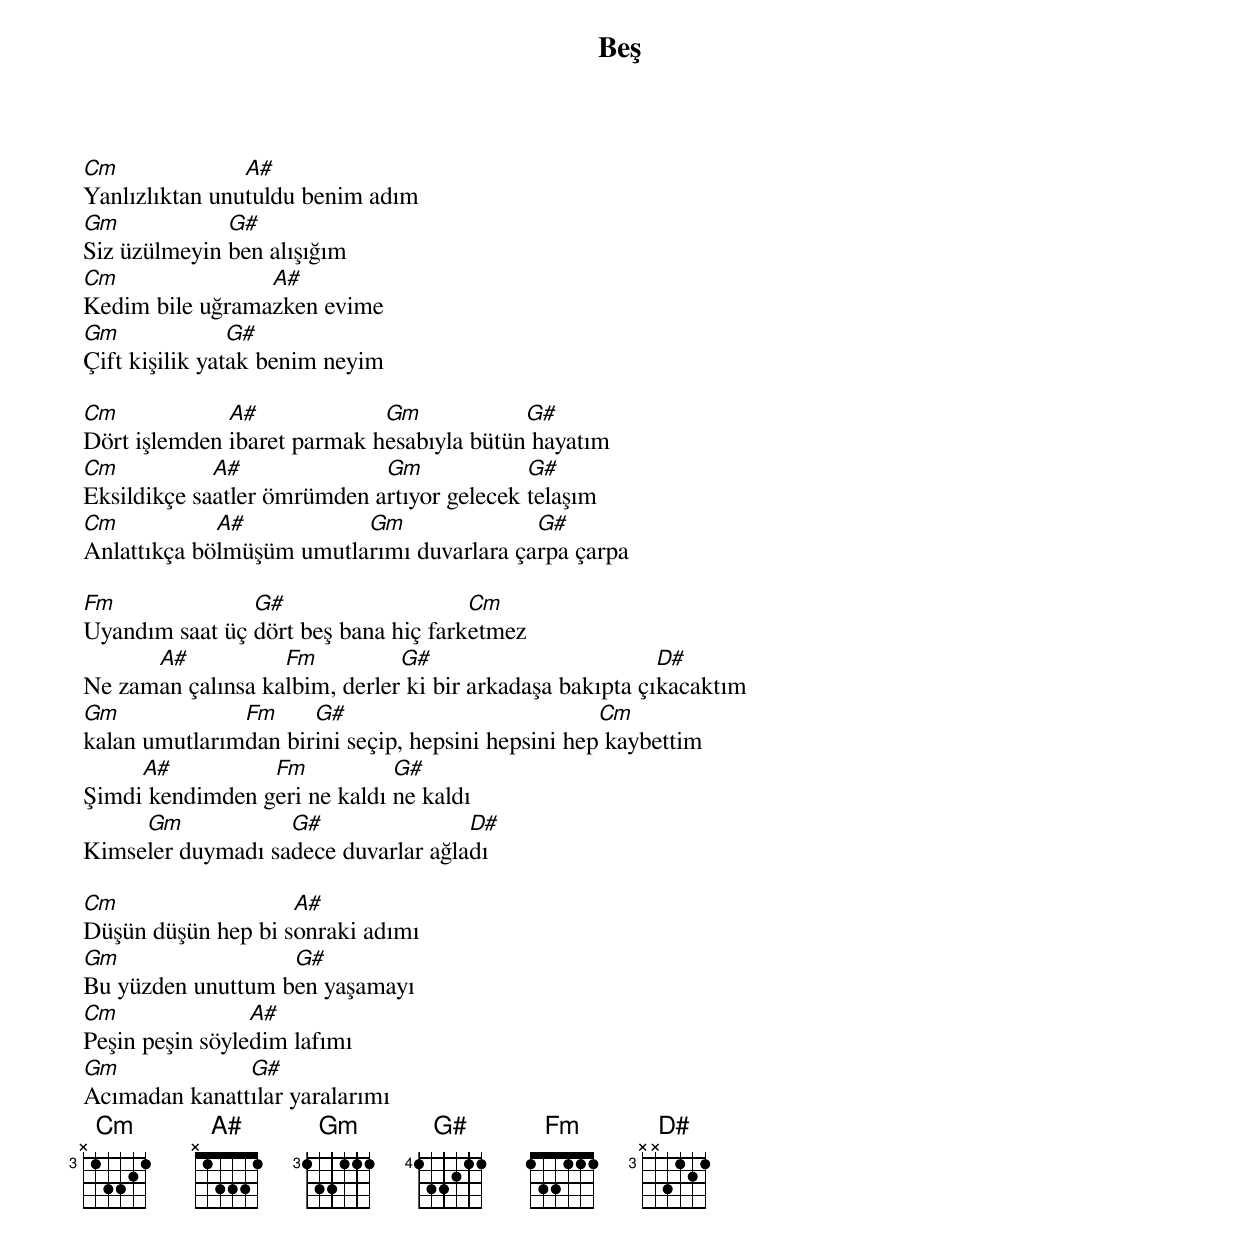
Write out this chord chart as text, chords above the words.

{title: Beş}
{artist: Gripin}

Cm              A#
Yanlızlıktan unutuldu benim adım
Gm            G#
Siz üzülmeyin ben alışığım
Cm               A#
Kedim bile uğramazken evime
Gm              G#
Çift kişilik yatak benim neyim

Cm            A#             Gm            G#
Dört işlemden ibaret parmak hesabıyla bütün hayatım
Cm           A#              Gm             G#
Eksildikçe saatler ömrümden artıyor gelecek telaşım
Cm           A#           Gm               G#
Anlattıkça bölmüşüm umutlarımı duvarlara çarpa çarpa

Fm              G#                    Cm
Uyandım saat üç dört beş bana hiç farketmez
      A#           Fm          G#                         D#
Ne zaman çalınsa kalbim, derler ki bir arkadaşa bakıpta çıkacaktım
Gm             Fm     G#                            Cm
kalan umutlarımdan birini seçip, hepsini hepsini hep kaybettim
     A#          Fm           G#
Şimdi kendimden geri ne kaldı ne kaldı
     Gm            G#                D#
Kimseler duymadı sadece duvarlar ağladı

Cm                  A#
Düşün düşün hep bi sonraki adımı
Gm                 G#
Bu yüzden unuttum ben yaşamayı
Cm               A#
Peşin peşin söyledim lafımı
Gm             G#
Acımadan kanattılar yaralarımı
